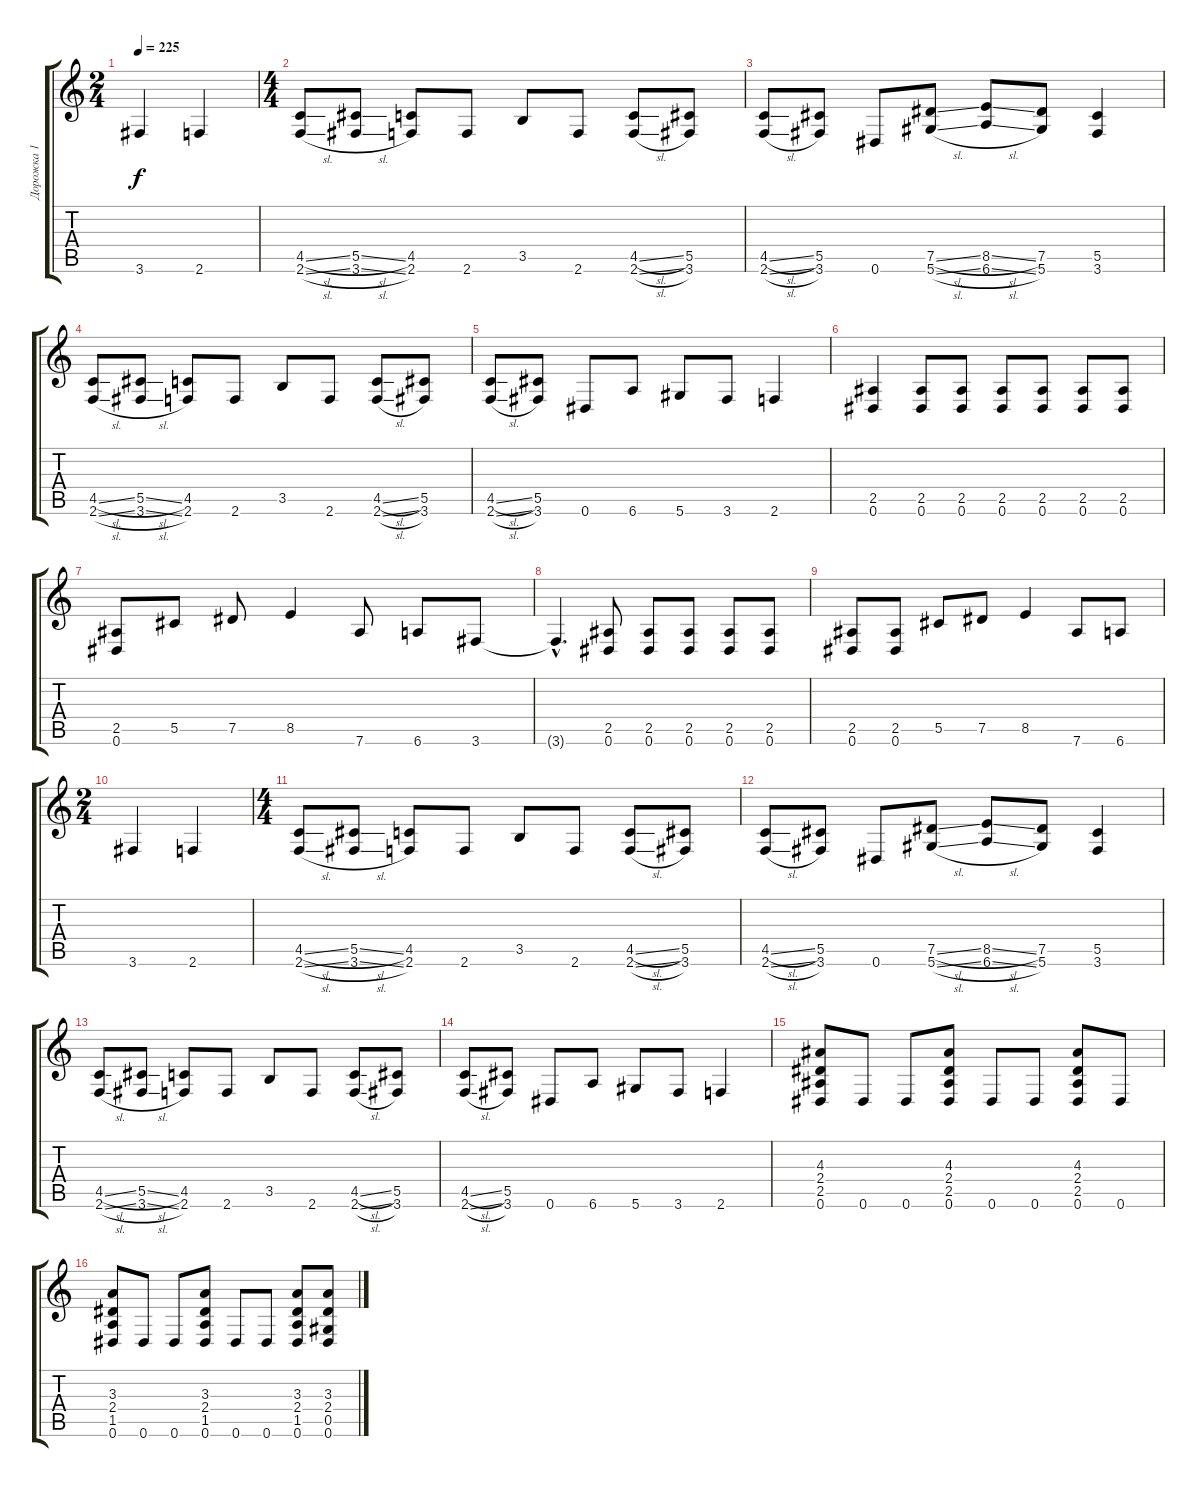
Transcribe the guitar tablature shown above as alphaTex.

\track ("Дорожка 1" "Дорожка 1") {instrument distortionguitar}
\staff {score tabs}
\tuning (Eb4 Bb3 Gb3 Db3 Ab2 Eb2) {hide}
\ts (2 4)
\tempo 225
\clef g2
\ks c
3.6.4{dy f} 2.6.4 |
\ts (4 4)
(4.5{sl} 2.6{sl}).8 (5.5{sl} 3.6{sl}).8 (4.5 2.6).8 2.6.8 3.5.8 2.6.8 (4.5{sl} 2.6{sl}).8 (5.5 3.6).8 |
(4.5{sl} 2.6{sl}).8 (5.5 3.6).8 0.6.8 (7.5{sl} 5.6{sl}).8 (8.5{sl} 6.6{sl}).8 (7.5 5.6).8 (5.5 3.6).4 |
(4.5{sl} 2.6{sl}).8 (5.5{sl} 3.6{sl}).8 (4.5 2.6).8 2.6.8 3.5.8 2.6.8 (4.5{sl} 2.6{sl}).8 (5.5 3.6).8 |
(4.5{sl} 2.6{sl}).8 (5.5 3.6).8 0.6.8 6.6.8 5.6.8 3.6.8 2.6.4 |
(2.5 0.6).4 (2.5 0.6).8 (2.5 0.6).8 (2.5 0.6).8 (2.5 0.6).8 (2.5 0.6).8 (2.5 0.6).8 |
(2.5 0.6).8 5.5.8 7.5.8 8.5.4 7.6.8 6.6.8 3.6.8 |
3.6{hac t}.4{d} (2.5 0.6).8 (2.5 0.6).8 (2.5 0.6).8 (2.5 0.6).8 (2.5 0.6).8 |
(2.5 0.6).8 (2.5 0.6).8 5.5.8 7.5.8 8.5.4 7.6.8 6.6.8 |
\ts (2 4)
3.6.4 2.6.4 |
\ts (4 4)
(4.5{sl} 2.6{sl}).8 (5.5{sl} 3.6{sl}).8 (4.5 2.6).8 2.6.8 3.5.8 2.6.8 (4.5{sl} 2.6{sl}).8 (5.5 3.6).8 |
(4.5{sl} 2.6{sl}).8 (5.5 3.6).8 0.6.8 (7.5{sl} 5.6{sl}).8 (8.5{sl} 6.6{sl}).8 (7.5 5.6).8 (5.5 3.6).4 |
(4.5{sl} 2.6{sl}).8 (5.5{sl} 3.6{sl}).8 (4.5 2.6).8 2.6.8 3.5.8 2.6.8 (4.5{sl} 2.6{sl}).8 (5.5 3.6).8 |
(4.5{sl} 2.6{sl}).8 (5.5 3.6).8 0.6.8 6.6.8 5.6.8 3.6.8 2.6.4 |
(4.3 2.4 2.5 0.6).8 0.6.8 0.6.8 (4.3 2.4 2.5 0.6).8 0.6.8 0.6.8 (4.3 2.4 2.5 0.6).8 0.6.8 |
(3.3 2.4 1.5 0.6).8 0.6.8 0.6.8 (3.3 2.4 1.5 0.6).8 0.6.8 0.6.8 (3.3 2.4 1.5 0.6).8 (3.3 2.4 0.5 0.6).8
